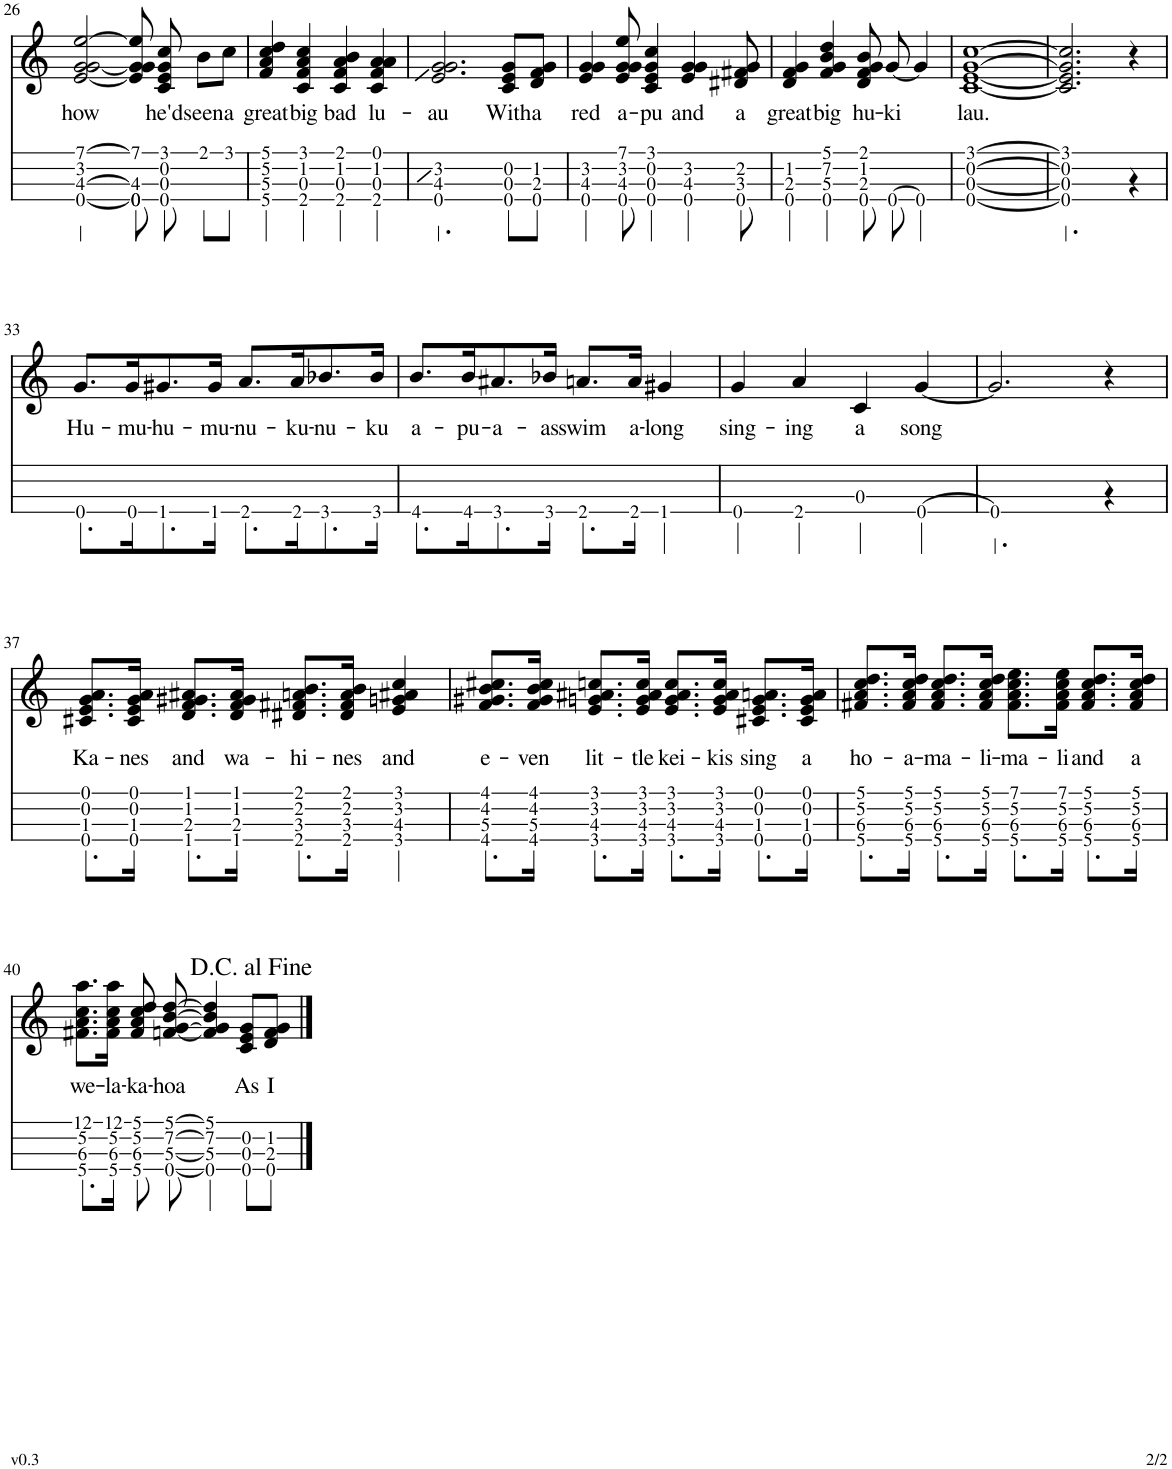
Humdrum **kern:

**kern	**kern	**text
*part1	*part1	*part1
*staff2	*staff1	*staff1
*I"Ukulele	*	*
*I'Uk.	*	*
!!LO:PB:g=z
*	*clefG2	*
*k[]	*k[]	*
*M2/2	*M2/2	*
*met(c|)	*met(c|)	*
=26	=26	=26
!	!	!LO:LY:b
[2g\ [2e\ 2g\ [2ee\	[2e/ 2g/ [2g/ [2ee/	how
8g\ 8e\] 8g\] 8ee\]	8e/] 8g/] 8g/ 8ee/]	.
!	!	!LO:LY:b
8g\ 8c\ 8e\ 8cc\	8c/ 8e/ 8g/ 8cc/	he'd
!	!	!LO:LY:b
8b\L	8b\L	seen
!	!	!LO:LY:b
8cc\J	8cc\J	a
=27	=27	=27
!	!	!LO:LY:b
4cc\ 4f\ 4a\ 4dd\	4f/ 4a/ 4cc/ 4dd/	great
!	!	!LO:LY:b
4a\ 4c\ 4f\ 4cc\	4c/ 4f/ 4a/ 4cc/	big
!	!	!LO:LY:b
4a\ 4c\ 4f\ 4b\	4c/ 4f/ 4a/ 4b/	bad
!	!	!LO:LY:b
4a\ 4c\ 4f\ 4a\	4c/ 4f/ 4a/ 4a/	lu-
=28	=28	=28
!	!	!LO:LY:b
2.g\ 2.e\ 2.g\	2.e/ 2.g/ 2.g/	-au
!	!	!LO:LY:b
8g\ 8c\ 8e\L	8c/ 8e/ 8g/L	With
!	!	!LO:LY:b
8g\ 8d\ 8f\J	8d/ 8f/ 8g/J	a
=29	=29	=29
!	!	!LO:LY:b
4g\ 4e\ 4g\	4e/ 4g/ 4g/	red
!	!	!LO:LY:b
8g\ 8e\ 8g\ 8ee\	8e/ 8g/ 8g/ 8ee/	a-
!	!	!LO:LY:b
4g\ 4c\ 4e\ 4cc\	4c/ 4e/ 4g/ 4cc/	-pu
!	!	!LO:LY:b
4g\ 4e\ 4g\	4e/ 4g/ 4g/	and
!	!	!LO:LY:b
8g\ 8d#\ 8f#\	8d#X/ 8f#X/ 8g/	a
=30	=30	=30
!	!	!LO:LY:b
4g\ 4d\ 4f\	4d/ 4f/ 4g/	great
!	!	!LO:LY:b
4g\ 4f\ 4b\ 4dd\	4f/ 4g/ 4b/ 4dd/	big
!	!	!LO:LY:b
8g\ 8d\ 8f\ 8b\	8d/ 8f/ 8g/ 8b/	hu-
!	!	!LO:LY:b
[8g\	[8g/	-ki
4g\]	4g/]	.
=31	=31	=31
!	!	!LO:LY:b
[1g [1c [1e [1cc	[1c [1e [1g [1cc	lau.
=32	=32	=32
2.g\] 2.c\] 2.e\] 2.cc\]	2.c/] 2.e/] 2.g/] 2.cc/]	.
4r	4r	.
!!LO:LB:g=z
=33	=33	=33
!	!	!LO:LY:b
8.g\L	8.g/L	Hu-
!	!	!LO:LY:b
16g\K	16g/K	-mu-
!	!	!LO:LY:b
8.g#\	8.g#X/	-hu-
!	!	!LO:LY:b
16g#\Jk	16g#/Jk	-mu-
!	!	!LO:LY:b
8.a\L	8.a/L	-nu-
!	!	!LO:LY:b
16a\K	16a/K	-ku-
!	!	!LO:LY:b
8.b-\	8.b-X/	-nu-
!	!	!LO:LY:b
16b-\Jk	16b-/Jk	-ku
=34	=34	=34
!	!	!LO:LY:b
8.b\L	8.b/L	a-
!	!	!LO:LY:b
16b\K	16b/K	-pu-
!	!	!LO:LY:b
8.a#\	8.a#X/	-a-
!	!	!LO:LY:b
16b-\Jk	16b-X/Jk	-as
!	!	!LO:LY:b
8.a\L	8.an/L	swim
!	!	!LO:LY:b
16a\Jk	16a/Jk	a-
!	!	!LO:LY:b
4g#\	4g#X/	-long
=35	=35	=35
!	!	!LO:LY:b
4g\	4g/	sing-
!	!	!LO:LY:b
4a\	4a/	-ing
!	!	!LO:LY:b
4c\	4c/	a
!	!	!LO:LY:b
[4g\	[4g/	song
=36	=36	=36
2.g\]	2.g/]	.
4r	4r	.
!!LO:LB:g=z
=37	=37	=37
!	!	!LO:LY:b
8.g\ 8.c#\ 8.e\ 8.a\L	8.c#X/ 8.e/ 8.g/ 8.a/L	Ka-
!	!	!LO:LY:b
16g\ 16c#\ 16e\ 16a\Jk	16c#/ 16e/ 16g/ 16a/Jk	-nes
!	!	!LO:LY:b
8.g#\ 8.d\ 8.f\ 8.a#\L	8.d/ 8.f/ 8.g#X/ 8.a#X/L	and
!	!	!LO:LY:b
16g#\ 16d\ 16f\ 16a#\Jk	16d/ 16f/ 16g#/ 16a#/Jk	wa-
!	!	!LO:LY:b
8.a\ 8.d#\ 8.f#\ 8.b\L	8.d#X/ 8.f#X/ 8.an/ 8.b/L	-hi-
!	!	!LO:LY:b
16a\ 16d#\ 16f#\ 16b\Jk	16d#/ 16f#/ 16a/ 16b/Jk	-nes
!	!	!LO:LY:b
4a#X\ 4e\ 4gn\ 4cc\	4e/ 4gn/ 4a#X/ 4cc/	and
=38	=38	=38
!	!	!LO:LY:b
8.b\ 8.f\ 8.g#\ 8.cc#\L	8.f/ 8.g#X/ 8.b/ 8.cc#X/L	e-
!	!	!LO:LY:b
16b\ 16f\ 16g#\ 16cc#\Jk	16f/ 16g#/ 16b/ 16cc#/Jk	-ven
!	!	!LO:LY:b
8.a#\ 8.e\ 8.g\ 8.cc\L	8.e/ 8.gn/ 8.a#X/ 8.ccn/L	lit-
!	!	!LO:LY:b
16a#\ 16e\ 16g\ 16cc\Jk	16e/ 16g/ 16a#/ 16cc/Jk	-tle
!	!	!LO:LY:b
8.a#\ 8.e\ 8.g\ 8.cc\L	8.e/ 8.g/ 8.a#/ 8.cc/L	kei-
!	!	!LO:LY:b
16a#\ 16e\ 16g\ 16cc\Jk	16e/ 16g/ 16a#/ 16cc/Jk	-kis
!	!	!LO:LY:b
8.g\ 8.c#\ 8.e\ 8.a\L	8.c#X/ 8.e/ 8.g/ 8.an/L	sing
!	!	!LO:LY:b
16g\ 16c#\ 16e\ 16a\Jk	16c#/ 16e/ 16g/ 16a/Jk	a
=39	=39	=39
!	!	!LO:LY:b
8.cc\ 8.f#\ 8.a\ 8.dd\L	8.f#X/ 8.a/ 8.cc/ 8.dd/L	ho-
!	!	!LO:LY:b
16cc\ 16f#\ 16a\ 16dd\Jk	16f#/ 16a/ 16cc/ 16dd/Jk	-a-
!	!	!LO:LY:b
8.cc\ 8.f#X\ 8.a\ 8.dd\L	8.f#/ 8.a/ 8.cc/ 8.dd/L	-ma-
!	!	!LO:LY:b
16cc\ 16f#\ 16a\ 16dd\Jk	16f#/ 16a/ 16cc/ 16dd/Jk	-li-
!	!	!LO:LY:b
8.cc\ 8.f#X\ 8.a\ 8.ee\L	8.f#\ 8.a\ 8.cc\ 8.ee\L	-ma-
!	!	!LO:LY:b
16cc\ 16f#\ 16a\ 16ee\Jk	16f#\ 16a\ 16cc\ 16ee\Jk	-li
!	!	!LO:LY:b
8.cc\ 8.f#X\ 8.a\ 8.dd\L	8.f#/ 8.a/ 8.cc/ 8.dd/L	and
!	!	!LO:LY:b
16cc\ 16f#\ 16a\ 16dd\Jk	16f#/ 16a/ 16cc/ 16dd/Jk	a
!!LO:LB:g=z
=40	=40	=40
!	!	!LO:LY:b
8.cc\ 8.f#X\ 8.a\ 8.aa\L	8.f#X\ 8.a\ 8.cc\ 8.aa\L	we-
!	!	!LO:LY:b
16cc\ 16f#\ 16a\ 16aa\Jk	16f#\ 16a\ 16cc\ 16aa\Jk	-la-
!	!	!LO:LY:b
8cc\ 8f#X\ 8a\ 8dd\	8f#/ 8a/ 8cc/ 8dd/	-ka-
!	!	!LO:LY:b
[8g\ [8f\ [8b\ [8dd\	[8fn/ [8g/ [8b/ [8dd/	-hoa
4g\] 4f\] 4b\] 4dd\]	4f/] 4g/] 4b/] 4dd/]	.
!	!	!LO:LY:b
8g\ 8c\ 8e\L	8c/ 8e/ 8g/L	As
!	!	!LO:LY:b
8g\ 8d\ 8f\J	8d/ 8f/ 8g/J	I
==	==	==
*-	*-	*-
